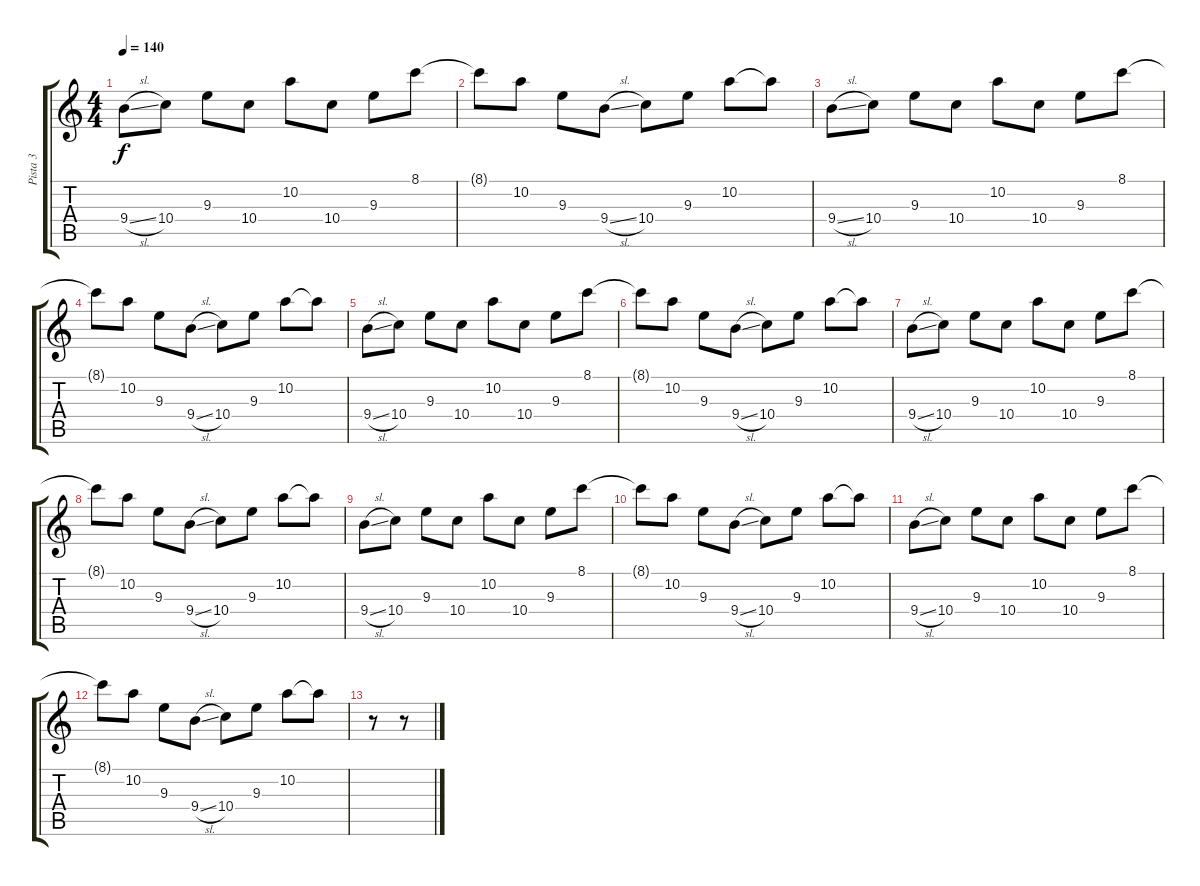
\track ("Pista 3" "Pista 3") {instrument overdrivenguitar}
\staff {score tabs}
\tuning (E4 B3 G3 D3 A2 E2) {hide}
\ts (4 4)
\tempo 140
\clef g2
\ks c
9.4{sl}.8{dy f instrument electricguitarjazz} 10.4.8 9.3.8 10.4.8 10.2.8 10.4.8 9.3.8 8.1.8 |
8.1{t}.8 10.2.8 9.3.8 9.4{sl}.8 10.4.8 9.3.8 10.2.8 10.2{t}.8 |
9.4{sl}.8{instrument electricguitarjazz} 10.4.8 9.3.8 10.4.8 10.2.8 10.4.8 9.3.8 8.1.8 |
8.1{t}.8 10.2.8 9.3.8 9.4{sl}.8 10.4.8 9.3.8 10.2.8 10.2{t}.8 |
9.4{sl}.8{instrument electricguitarjazz} 10.4.8 9.3.8 10.4.8 10.2.8 10.4.8 9.3.8 8.1.8 |
8.1{t}.8 10.2.8 9.3.8 9.4{sl}.8 10.4.8 9.3.8 10.2.8 10.2{t}.8 |
9.4{sl}.8{instrument electricguitarjazz} 10.4.8 9.3.8 10.4.8 10.2.8 10.4.8 9.3.8 8.1.8 |
8.1{t}.8 10.2.8 9.3.8 9.4{sl}.8 10.4.8 9.3.8 10.2.8 10.2{t}.8 |
9.4{sl}.8{instrument electricguitarjazz} 10.4.8 9.3.8 10.4.8 10.2.8 10.4.8 9.3.8 8.1.8 |
8.1{t}.8 10.2.8 9.3.8 9.4{sl}.8 10.4.8 9.3.8 10.2.8 10.2{t}.8 |
9.4{sl}.8{instrument electricguitarjazz} 10.4.8 9.3.8 10.4.8 10.2.8 10.4.8 9.3.8 8.1.8 |
8.1{t}.8 10.2.8 9.3.8 9.4{sl}.8 10.4.8 9.3.8 10.2.8 10.2{t}.8 |
r.8 r.8
